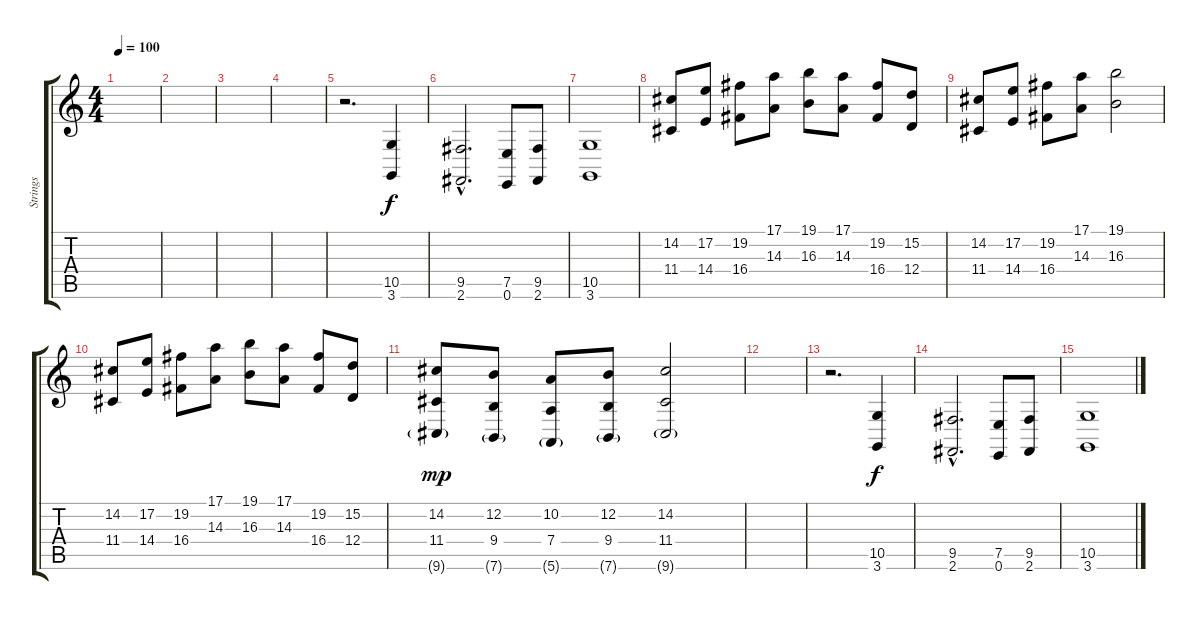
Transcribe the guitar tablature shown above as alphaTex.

\track ("Strings" "Strings") {instrument violin}
\staff {score tabs}
\tuning (E4 B3 G3 D3 A2 E2) {hide}
\ts (4 4)
\tempo 100
\clef g2
\ks c
|
|
|
|
r.2{d volume 15 instrument stringensemble1} (10.5 3.6).4 |
(9.5{hac} 2.6{hac}).2{d} (7.5 0.6).8 (9.5 2.6).8 |
(10.5 3.6).1 |
(14.2 11.4).8{instrument stringensemble1} (17.2 14.4).8 (19.2 16.4).8 (17.1 14.3).8 (19.1 16.3).8 (17.1 14.3).8 (19.2 16.4).8 (15.2 12.4).8 |
(14.2 11.4).8{instrument stringensemble1} (17.2 14.4).8 (19.2 16.4).8 (17.1 14.3).8 (19.1 16.3).2 |
(14.2 11.4).8{instrument stringensemble1} (17.2 14.4).8 (19.2 16.4).8 (17.1 14.3).8 (19.1 16.3).8 (17.1 14.3).8 (19.2 16.4).8 (15.2 12.4).8 |
(14.2 11.4 9.6{g}).8{dy mp instrument stringensemble1} (12.2 9.4 7.6{g}).8 (10.2 7.4 5.6{g}).8 (12.2 9.4 7.6{g}).8 (14.2 11.4 9.6{g}).2 |
|
r.2{d volume 15 instrument stringensemble1} (10.5 3.6).4{dy f} |
(9.5{hac} 2.6{hac}).2{d} (7.5 0.6).8 (9.5 2.6).8 |
(10.5 3.6).1
